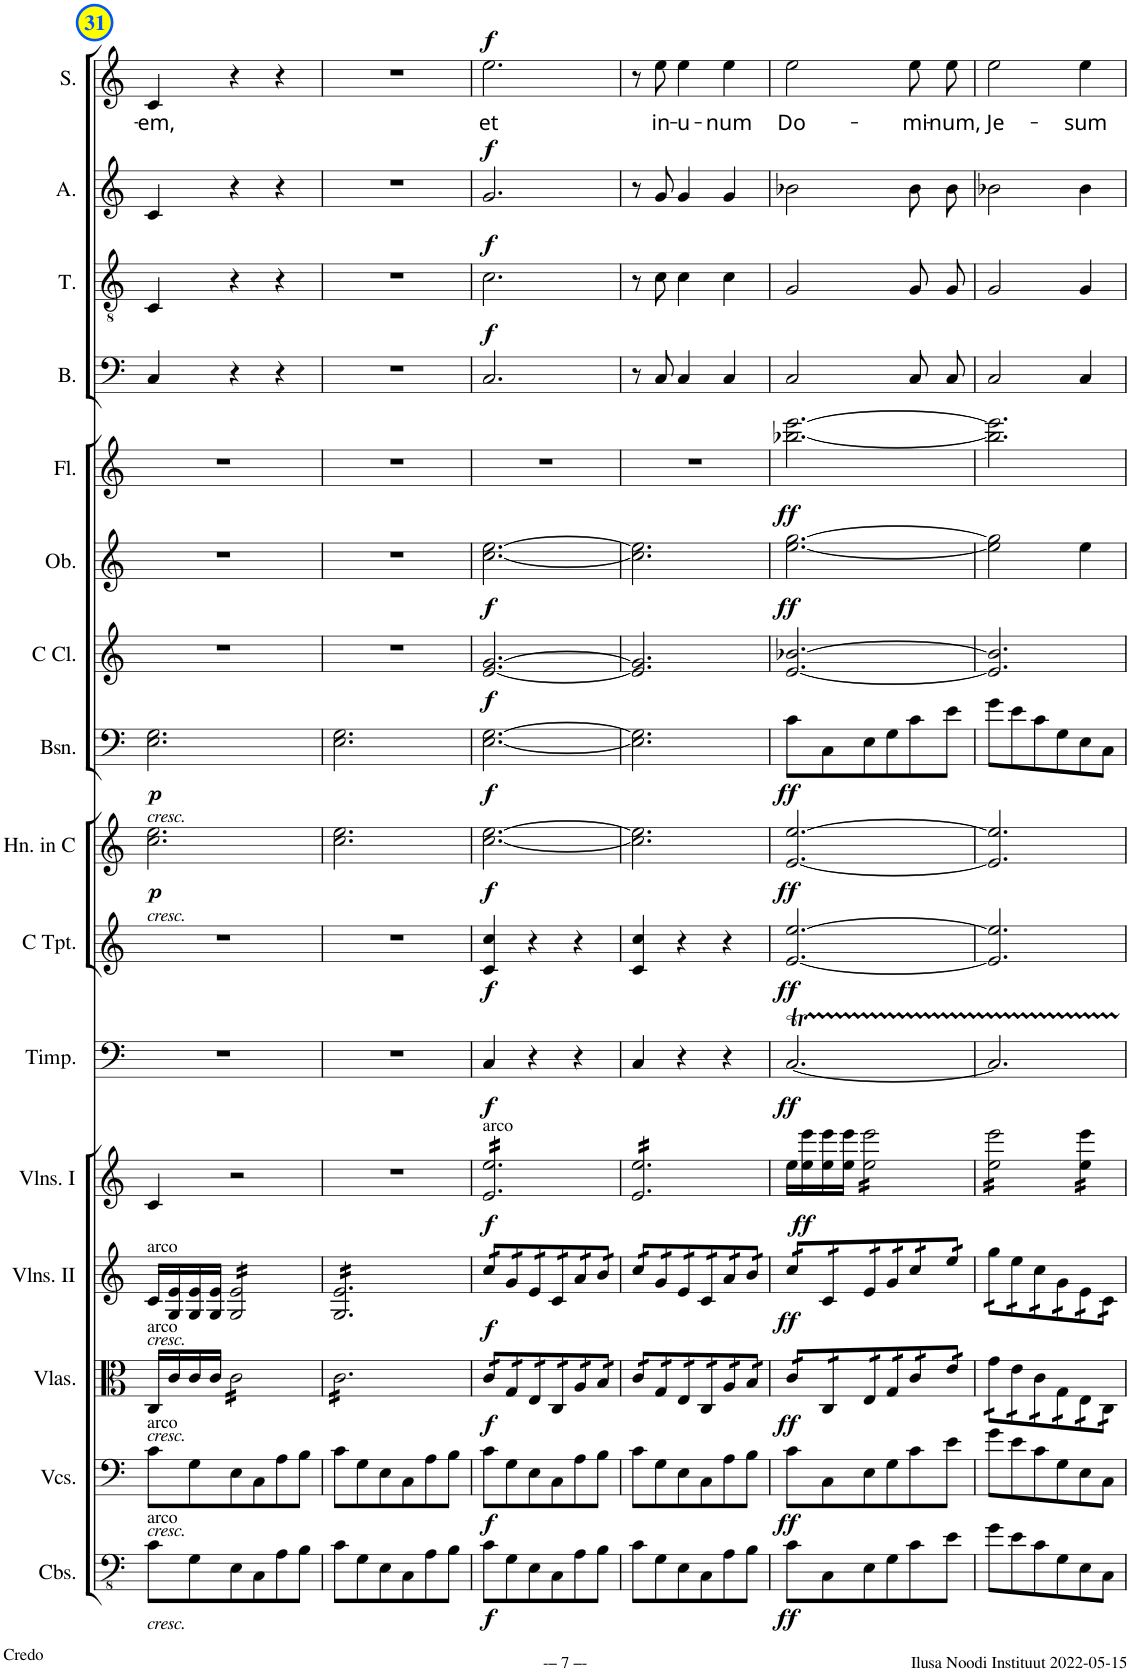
**kern	**dynam	**kern	**dynam	**kern	**dynam	**kern	**dynam	**kern	**dynam	**kern	**dynam	**kern	**dynam	**kern	**dynam	**kern	**dynam	**kern	**dynam	**kern	**dynam	**kern	**dynam	**kern	**dynam	**kern	**dynam	**kern	**dynam	**kern	**text	**dynam
*part16	*part16	*part15	*part15	*part14	*part14	*part13	*part13	*part12	*part12	*part11	*part11	*part10	*part10	*part9	*part9	*part8	*part8	*part7	*part7	*part6	*part6	*part5	*part5	*part4	*part4	*part3	*part3	*part2	*part2	*part1	*part1	*part1
*staff16	*staff16	*staff15	*staff15	*staff14	*staff14	*staff13	*staff13	*staff12	*staff12	*staff11	*staff11	*staff10	*staff10	*staff9	*staff9	*staff8	*staff8	*staff7	*staff7	*staff6	*staff6	*staff5	*staff5	*staff4	*staff4	*staff3	*staff3	*staff2	*staff2	*staff1	*staff1	*staff1
*I"Contrabasses	*	*I"Violoncellos	*	*I"Violas	*	*I"Violins II	*	*I"Violins I	*	*I"Timpani	*	*I"C Trumpet	*	*I"Horn in C	*	*I"Bassoon	*	*I"C Clarinet	*	*I"Oboe	*	*I"Flute	*	*I"Bass	*	*I"Tenor	*	*I"Alto	*	*I"Soprano	*	*
*I'Cbs.	*	*I'Vcs.	*	*I'Vlas.	*	*I'Vlns. II	*	*I'Vlns. I	*	*I'Timp.	*	*I'C Tpt.	*	*I'Hn. in C	*	*I'Bsn.	*	*I'C Cl.	*	*I'Ob.	*	*I'Fl.	*	*I'B.	*	*I'T.	*	*I'A.	*	*I'S.	*	*
!!LO:PB:g=z
*clefFv4	*	*clefF4	*	*clefC3	*	*clefG2	*	*clefG2	*	*clefF4	*	*clefG2	*	*clefG2	*	*clefF4	*	*clefG2	*	*clefG2	*	*clefG2	*	*clefF4	*	*clefGv2	*	*clefG2	*	*clefG2	*	*
*	*	*	*	*	*	*	*	*	*	*	*	*	*	*Trd4c7	*	*	*	*Trd1c2	*	*	*	*	*	*	*	*	*	*	*	*	*	*
*k[]	*	*k[]	*	*k[]	*	*k[]	*	*k[]	*	*k[]	*	*k[]	*	*k[]	*	*k[]	*	*k[]	*	*k[]	*	*k[]	*	*k[]	*	*k[]	*	*k[]	*	*k[]	*	*
*M3/4	*	*M3/4	*	*M3/4	*	*M3/4	*	*M3/4	*	*M3/4	*	*M3/4	*	*M3/4	*	*M3/4	*	*M3/4	*	*M3/4	*	*M3/4	*	*M3/4	*	*M3/4	*	*M3/4	*	*M3/4	*	*
=31	=31	=31	=31	=31	=31	=31	=31	=31	=31	=31	=31	=31	=31	=31	=31	=31	=31	=31	=31	=31	=31	=31	=31	=31	=31	=31	=31	=31	=31	=31	=31	=31
!	!	!	!	!	!	!	!	!	!	!	!	!	!	!LO:TX:a:i:t=cresc.	!	!	!	!	!	!	!	!	!	!	!	!	!	!	!	!	!	!
!	!	!	!	!	!	!	!	!	!	!	!	!LO:TX:a:i:t=cresc.	!	!	!	!	!	!	!	!	!	!	!	!	!	!	!	!	!	!	!	!
!	!	!	!	!	!	!LO:TX:a:t=arco	!	!	!	!	!	!	!	!	!	!	!	!	!	!	!	!	!	!	!	!	!	!	!	!	!	!
!	!	!	!	!LO:TX:a:i:t=cresc.	!	!	!	!	!	!	!	!	!	!	!	!	!	!	!	!	!	!	!	!	!	!	!	!	!	!	!	!
!	!	!	!	!LO:TX:a:t=arco	!	!	!	!	!	!	!	!	!	!	!	!	!	!	!	!	!	!	!	!	!	!	!	!	!	!	!	!
!	!	!LO:TX:a:i:t=cresc.	!	!	!	!	!	!	!	!	!	!	!	!	!	!	!	!	!	!	!	!	!	!	!	!	!	!	!	!	!	!
!	!	!LO:TX:a:t=arco	!	!	!	!	!	!	!	!	!	!	!	!	!	!	!	!	!	!	!	!	!	!	!	!	!	!	!	!	!	!
!LO:TX:a:i:t=cresc.	!	!	!	!	!	!	!	!	!	!	!	!	!	!	!	!	!	!	!	!	!	!	!	!	!	!	!	!	!	!	!	!
!LO:TX:b:i:t=cresc.	!	!	!	!	!	!	!	!	!	!	!	!	!	!	!	!	!	!	!	!	!	!	!	!	!	!	!	!	!	!	!	!
!LO:TX:a:t=arco	!	!	!	!	!	!	!	!	!	!	!	!	!	!	!	!	!	!	!	!	!	!	!	!	!	!	!	!	!	!	!	!
!	!	!	!	!	!	!	!	!	!	!	!	!	!	!	!LO:DY:b	!	!LO:DY:b	!	!	!	!	!	!	!	!	!	!	!	!	!	!LO:LY:b	!
8C\L	.	8c\L	.	16C/LL	.	16c/LL	.	4c/	.	2.r	.	2.r	.	2.cc\ 2.ee\	p	2.E\ 2.G\	p	2.r	.	2.r	.	2.r	.	4C/	.	4C/	.	4c/	.	4c/	-em,	.
.	.	.	.	16c/	.	16G/ 16e/	.	.	.	.	.	.	.	.	.	.	.	.	.	.	.	.	.	.	.	.	.	.	.	.	.	.
8GG\	.	8G\	.	16c/	.	16G/ 16e/	.	.	.	.	.	.	.	.	.	.	.	.	.	.	.	.	.	.	.	.	.	.	.	.	.	.
.	.	.	.	16c/JJ	.	16G/ 16e/JJ	.	.	.	.	.	.	.	.	.	.	.	.	.	.	.	.	.	.	.	.	.	.	.	.	.	.
*	*	*	*	*tremolo	*	*	*	*	*	*	*	*	*	*	*	*	*	*	*	*	*	*	*	*	*	*	*	*	*	*	*	*
*	*	*	*	*	*	*tremolo	*	*	*	*	*	*	*	*	*	*	*	*	*	*	*	*	*	*	*	*	*	*	*	*	*	*
8EE\	.	8E\	.	16c\LL	.	16G/ 16e/LL	.	2r	.	.	.	.	.	.	.	.	.	.	.	.	.	.	.	4r	.	4r	.	4r	.	4r	.	.
.	.	.	.	16c\	.	16G/ 16e/	.	.	.	.	.	.	.	.	.	.	.	.	.	.	.	.	.	.	.	.	.	.	.	.	.	.
8CC\	.	8C\	.	16c\	.	16G/ 16e/	.	.	.	.	.	.	.	.	.	.	.	.	.	.	.	.	.	.	.	.	.	.	.	.	.	.
.	.	.	.	16c\	.	16G/ 16e/	.	.	.	.	.	.	.	.	.	.	.	.	.	.	.	.	.	.	.	.	.	.	.	.	.	.
8AA\	.	8A\	.	16c\	.	16G/ 16e/	.	.	.	.	.	.	.	.	.	.	.	.	.	.	.	.	.	4r	.	4r	.	4r	.	4r	.	.
.	.	.	.	16c\	.	16G/ 16e/	.	.	.	.	.	.	.	.	.	.	.	.	.	.	.	.	.	.	.	.	.	.	.	.	.	.
8BB\J	.	8B\J	.	16c\	.	16G/ 16e/	.	.	.	.	.	.	.	.	.	.	.	.	.	.	.	.	.	.	.	.	.	.	.	.	.	.
.	.	.	.	16c\JJ	.	16G/ 16e/JJ	.	.	.	.	.	.	.	.	.	.	.	.	.	.	.	.	.	.	.	.	.	.	.	.	.	.
=32	=32	=32	=32	=32	=32	=32	=32	=32	=32	=32	=32	=32	=32	=32	=32	=32	=32	=32	=32	=32	=32	=32	=32	=32	=32	=32	=32	=32	=32	=32	=32	=32
8C\L	.	8c\L	.	16c\LL	.	16G/ 16e/LL	.	2.r	.	2.r	.	2.r	.	2.cc\ 2.ee\	.	2.E\ 2.G\	.	2.r	.	2.r	.	2.r	.	2.r	.	2.r	.	2.r	.	2.r	.	.
.	.	.	.	16c\	.	16G/ 16e/	.	.	.	.	.	.	.	.	.	.	.	.	.	.	.	.	.	.	.	.	.	.	.	.	.	.
8GG\	.	8G\	.	16c\	.	16G/ 16e/	.	.	.	.	.	.	.	.	.	.	.	.	.	.	.	.	.	.	.	.	.	.	.	.	.	.
.	.	.	.	16c\	.	16G/ 16e/	.	.	.	.	.	.	.	.	.	.	.	.	.	.	.	.	.	.	.	.	.	.	.	.	.	.
8EE\	.	8E\	.	16c\	.	16G/ 16e/	.	.	.	.	.	.	.	.	.	.	.	.	.	.	.	.	.	.	.	.	.	.	.	.	.	.
.	.	.	.	16c\	.	16G/ 16e/	.	.	.	.	.	.	.	.	.	.	.	.	.	.	.	.	.	.	.	.	.	.	.	.	.	.
8CC\	.	8C\	.	16c\	.	16G/ 16e/	.	.	.	.	.	.	.	.	.	.	.	.	.	.	.	.	.	.	.	.	.	.	.	.	.	.
.	.	.	.	16c\	.	16G/ 16e/	.	.	.	.	.	.	.	.	.	.	.	.	.	.	.	.	.	.	.	.	.	.	.	.	.	.
8AA\	.	8A\	.	16c\	.	16G/ 16e/	.	.	.	.	.	.	.	.	.	.	.	.	.	.	.	.	.	.	.	.	.	.	.	.	.	.
.	.	.	.	16c\	.	16G/ 16e/	.	.	.	.	.	.	.	.	.	.	.	.	.	.	.	.	.	.	.	.	.	.	.	.	.	.
8BB\J	.	8B\J	.	16c\	.	16G/ 16e/	.	.	.	.	.	.	.	.	.	.	.	.	.	.	.	.	.	.	.	.	.	.	.	.	.	.
.	.	.	.	16c\JJ	.	16G/ 16e/JJ	.	.	.	.	.	.	.	.	.	.	.	.	.	.	.	.	.	.	.	.	.	.	.	.	.	.
=33	=33	=33	=33	=33	=33	=33	=33	=33	=33	=33	=33	=33	=33	=33	=33	=33	=33	=33	=33	=33	=33	=33	=33	=33	=33	=33	=33	=33	=33	=33	=33	=33
!	!	!	!	!	!	!	!	!LO:TX:a:t=arco	!	!	!	!	!	!	!	!	!	!	!	!	!	!	!	!	!	!	!	!	!	!	!	!
!	!LO:DY:b	!	!LO:DY:b	!	!LO:DY:b	!	!LO:DY:b	!	!LO:DY:b	!	!LO:DY:b	!	!LO:DY:b	!	!LO:DY:b	!	!LO:DY:b	!	!LO:DY:b	!	!LO:DY:b	!	!	!	!LO:DY:a	!	!LO:DY:a	!	!LO:DY:a	!	!LO:LY:b	!LO:DY:a
*	*	*	*	*	*	*	*	*tremolo	*	*	*	*	*	*	*	*	*	*	*	*	*	*	*	*	*	*	*	*	*	*	*	*
8C\L	f	8c\L	f	16c/LL	f	16cc/LL	f	16e/ 16ee/LL	f	4C/	f	4c/ 4cc/	f	[2.cc\ [2.ee\	f	[2.E\ [2.G\	f	[2.e/ [2.g/	f	[2.cc\ [2.ee\	f	2.r	.	2.C/	f	2.c\	f	2.g/	f	2.ee\	et	f
.	.	.	.	16c/	.	16cc/	.	16e/ 16ee/	.	.	.	.	.	.	.	.	.	.	.	.	.	.	.	.	.	.	.	.	.	.	.	.
8GG\	.	8G\	.	16G/	.	16g/	.	16e/ 16ee/	.	.	.	.	.	.	.	.	.	.	.	.	.	.	.	.	.	.	.	.	.	.	.	.
.	.	.	.	16G/	.	16g/	.	16e/ 16ee/	.	.	.	.	.	.	.	.	.	.	.	.	.	.	.	.	.	.	.	.	.	.	.	.
8EE\	.	8E\	.	16E/	.	16e/	.	16e/ 16ee/	.	4r	.	4r	.	.	.	.	.	.	.	.	.	.	.	.	.	.	.	.	.	.	.	.
.	.	.	.	16E/	.	16e/	.	16e/ 16ee/	.	.	.	.	.	.	.	.	.	.	.	.	.	.	.	.	.	.	.	.	.	.	.	.
8CC\	.	8C\	.	16C/	.	16c/	.	16e/ 16ee/	.	.	.	.	.	.	.	.	.	.	.	.	.	.	.	.	.	.	.	.	.	.	.	.
.	.	.	.	16C/	.	16c/	.	16e/ 16ee/	.	.	.	.	.	.	.	.	.	.	.	.	.	.	.	.	.	.	.	.	.	.	.	.
8AA\	.	8A\	.	16A/	.	16a/	.	16e/ 16ee/	.	4r	.	4r	.	.	.	.	.	.	.	.	.	.	.	.	.	.	.	.	.	.	.	.
.	.	.	.	16A/	.	16a/	.	16e/ 16ee/	.	.	.	.	.	.	.	.	.	.	.	.	.	.	.	.	.	.	.	.	.	.	.	.
8BB\J	.	8B\J	.	16B/	.	16b/	.	16e/ 16ee/	.	.	.	.	.	.	.	.	.	.	.	.	.	.	.	.	.	.	.	.	.	.	.	.
.	.	.	.	16B/JJ	.	16b/JJ	.	16e/ 16ee/JJ	.	.	.	.	.	.	.	.	.	.	.	.	.	.	.	.	.	.	.	.	.	.	.	.
=34	=34	=34	=34	=34	=34	=34	=34	=34	=34	=34	=34	=34	=34	=34	=34	=34	=34	=34	=34	=34	=34	=34	=34	=34	=34	=34	=34	=34	=34	=34	=34	=34
8C\L	.	8c\L	.	16c/LL	.	16cc/LL	.	16e/ 16ee/LL	.	4C/	.	4c/ 4cc/	.	2.cc\] 2.ee\]	.	2.E\] 2.G\]	.	2.e/] 2.g/]	.	2.cc\] 2.ee\]	.	2.r	.	8r	.	8r	.	8r	.	8r	.	.
.	.	.	.	16c/	.	16cc/	.	16e/ 16ee/	.	.	.	.	.	.	.	.	.	.	.	.	.	.	.	.	.	.	.	.	.	.	.	.
!	!	!	!	!	!	!	!	!	!	!	!	!	!	!	!	!	!	!	!	!	!	!	!	!	!	!	!	!	!	!	!LO:LY:b	!
8GG\	.	8G\	.	16G/	.	16g/	.	16e/ 16ee/	.	.	.	.	.	.	.	.	.	.	.	.	.	.	.	8C/	.	8c\	.	8g/	.	8ee\	in-	.
.	.	.	.	16G/	.	16g/	.	16e/ 16ee/	.	.	.	.	.	.	.	.	.	.	.	.	.	.	.	.	.	.	.	.	.	.	.	.
!	!	!	!	!	!	!	!	!	!	!	!	!	!	!	!	!	!	!	!	!	!	!	!	!	!	!	!	!	!	!	!LO:LY:b	!
8EE\	.	8E\	.	16E/	.	16e/	.	16e/ 16ee/	.	4r	.	4r	.	.	.	.	.	.	.	.	.	.	.	4C/	.	4c\	.	4g/	.	4ee\	-u-	.
.	.	.	.	16E/	.	16e/	.	16e/ 16ee/	.	.	.	.	.	.	.	.	.	.	.	.	.	.	.	.	.	.	.	.	.	.	.	.
8CC\	.	8C\	.	16C/	.	16c/	.	16e/ 16ee/	.	.	.	.	.	.	.	.	.	.	.	.	.	.	.	.	.	.	.	.	.	.	.	.
.	.	.	.	16C/	.	16c/	.	16e/ 16ee/	.	.	.	.	.	.	.	.	.	.	.	.	.	.	.	.	.	.	.	.	.	.	.	.
!	!	!	!	!	!	!	!	!	!	!	!	!	!	!	!	!	!	!	!	!	!	!	!	!	!	!	!	!	!	!	!LO:LY:b	!
8AA\	.	8A\	.	16A/	.	16a/	.	16e/ 16ee/	.	4r	.	4r	.	.	.	.	.	.	.	.	.	.	.	4C/	.	4c\	.	4g/	.	4ee\	-num	.
.	.	.	.	16A/	.	16a/	.	16e/ 16ee/	.	.	.	.	.	.	.	.	.	.	.	.	.	.	.	.	.	.	.	.	.	.	.	.
8BB\J	.	8B\J	.	16B/	.	16b/	.	16e/ 16ee/	.	.	.	.	.	.	.	.	.	.	.	.	.	.	.	.	.	.	.	.	.	.	.	.
.	.	.	.	16B/JJ	.	16b/JJ	.	16e/ 16ee/JJ	.	.	.	.	.	.	.	.	.	.	.	.	.	.	.	.	.	.	.	.	.	.	.	.
*	*	*	*	*	*	*	*	*Xtremolo	*	*	*	*	*	*	*	*	*	*	*	*	*	*	*	*	*	*	*	*	*	*	*	*
=35	=35	=35	=35	=35	=35	=35	=35	=35	=35	=35	=35	=35	=35	=35	=35	=35	=35	=35	=35	=35	=35	=35	=35	=35	=35	=35	=35	=35	=35	=35	=35	=35
!	!LO:DY:b	!	!LO:DY:b	!	!LO:DY:b	!	!LO:DY:b	!	!	!	!LO:DY:b	!	!LO:DY:b	!	!LO:DY:b	!	!LO:DY:b	!	!	!	!LO:DY:b	!	!LO:DY:b	!	!	!	!	!	!	!	!LO:LY:b	!
8C\L	ff	8c\L	ff	16c/LL	ff	16cc/LL	ff	16ee\LL	.	[2.CT/	ff	[2.e/ [2.ee/	ff	[2.e/ [2.ee/	ff	8c\L	ff	[2.e/ [2.b-X/	.	[2.ee\ [2.gg\	ff	[2.bb-X\ [2.eee\	ff	2C/	.	2G/	.	2b-X\	.	2ee\	Do-	.
!	!	!	!	!	!	!	!	!	!LO:DY:b	!	!	!	!	!	!	!	!	!	!	!	!	!	!	!	!	!	!	!	!	!	!	!
.	.	.	.	16c/	.	16cc/	.	16ee\ 16eee\	ff	.	.	.	.	.	.	.	.	.	.	.	.	.	.	.	.	.	.	.	.	.	.	.
8CC\	.	8C\	.	16C/	.	16c/	.	16ee\ 16eee\	.	.	.	.	.	.	.	8C\	.	.	.	.	.	.	.	.	.	.	.	.	.	.	.	.
.	.	.	.	16C/	.	16c/	.	16ee\ 16eee\JJ	.	.	.	.	.	.	.	.	.	.	.	.	.	.	.	.	.	.	.	.	.	.	.	.
*	*	*	*	*	*	*	*	*tremolo	*	*	*	*	*	*	*	*	*	*	*	*	*	*	*	*	*	*	*	*	*	*	*	*
8EE\	.	8E\	.	16E/	.	16e/	.	16ee\ 16eee\LL	.	.	.	.	.	.	.	8E\	.	.	.	.	.	.	.	.	.	.	.	.	.	.	.	.
.	.	.	.	16E/	.	16e/	.	16ee\ 16eee\	.	.	.	.	.	.	.	.	.	.	.	.	.	.	.	.	.	.	.	.	.	.	.	.
8GG\	.	8G\	.	16G/	.	16g/	.	16ee\ 16eee\	.	.	.	.	.	.	.	8G\	.	.	.	.	.	.	.	.	.	.	.	.	.	.	.	.
.	.	.	.	16G/	.	16g/	.	16ee\ 16eee\	.	.	.	.	.	.	.	.	.	.	.	.	.	.	.	.	.	.	.	.	.	.	.	.
!	!	!	!	!	!	!	!	!	!	!	!	!	!	!	!	!	!	!	!	!	!	!	!	!	!	!	!	!	!	!	!LO:LY:b	!
8C\	.	8c\	.	16c/	.	16cc/	.	16ee\ 16eee\	.	.	.	.	.	.	.	8c\	.	.	.	.	.	.	.	8C/L	.	8G/L	.	8b-\L	.	8ee\L	-mi-	.
.	.	.	.	16c/	.	16cc/	.	16ee\ 16eee\	.	.	.	.	.	.	.	.	.	.	.	.	.	.	.	.	.	.	.	.	.	.	.	.
!	!	!	!	!	!	!	!	!	!	!	!	!	!	!	!	!	!	!	!	!	!	!	!	!	!	!	!	!	!	!	!LO:LY:b	!
8E\J	.	8e\J	.	16e/	.	16ee/	.	16ee\ 16eee\	.	.	.	.	.	.	.	8e\J	.	.	.	.	.	.	.	8C/J	.	8G/J	.	8b-\J	.	8ee\J	-num,	.
.	.	.	.	16e/JJ	.	16ee/JJ	.	16ee\ 16eee\JJ	.	.	.	.	.	.	.	.	.	.	.	.	.	.	.	.	.	.	.	.	.	.	.	.
=36	=36	=36	=36	=36	=36	=36	=36	=36	=36	=36	=36	=36	=36	=36	=36	=36	=36	=36	=36	=36	=36	=36	=36	=36	=36	=36	=36	=36	=36	=36	=36	=36
!	!	!	!	!	!	!	!	!	!	!	!	!	!	!	!	!	!	!	!	!	!	!	!	!	!	!	!	!	!	!	!LO:LY:b	!
8G\L	.	8g\L	.	16g\LL	.	16gg\LL	.	16ee\ 16eee\LL	.	2.CTTT/]	.	2.e/] 2.ee/]	.	2.e/] 2.ee/]	.	8g\L	.	2.e/] 2.b-/]	.	2ee\] 2gg\]	.	2.bb-\] 2.eee\]	.	2C/	.	2G/	.	2b-X\	.	2ee\	Je-	.
.	.	.	.	16g\	.	16gg\	.	16ee\ 16eee\	.	.	.	.	.	.	.	.	.	.	.	.	.	.	.	.	.	.	.	.	.	.	.	.
8E\	.	8e\	.	16e\	.	16ee\	.	16ee\ 16eee\	.	.	.	.	.	.	.	8e\	.	.	.	.	.	.	.	.	.	.	.	.	.	.	.	.
.	.	.	.	16e\	.	16ee\	.	16ee\ 16eee\	.	.	.	.	.	.	.	.	.	.	.	.	.	.	.	.	.	.	.	.	.	.	.	.
8C\	.	8c\	.	16c\	.	16cc\	.	16ee\ 16eee\	.	.	.	.	.	.	.	8c\	.	.	.	.	.	.	.	.	.	.	.	.	.	.	.	.
.	.	.	.	16c\	.	16cc\	.	16ee\ 16eee\	.	.	.	.	.	.	.	.	.	.	.	.	.	.	.	.	.	.	.	.	.	.	.	.
8GG\	.	8G\	.	16G\	.	16g\	.	16ee\ 16eee\	.	.	.	.	.	.	.	8G\	.	.	.	.	.	.	.	.	.	.	.	.	.	.	.	.
.	.	.	.	16G\	.	16g\	.	16ee\ 16eee\JJ	.	.	.	.	.	.	.	.	.	.	.	.	.	.	.	.	.	.	.	.	.	.	.	.
!	!	!	!	!	!	!	!	!	!	!	!	!	!	!	!	!	!	!	!	!	!	!	!	!	!	!	!	!	!	!	!LO:LY:b	!
8EE\	.	8E\	.	16E\	.	16e\	.	16ee\ 16eee\LL	.	.	.	.	.	.	.	8E\	.	.	.	4ee\	.	.	.	4C/	.	4G/	.	4b-\	.	4ee\	-sum	.
.	.	.	.	16E\	.	16e\	.	16ee\ 16eee\	.	.	.	.	.	.	.	.	.	.	.	.	.	.	.	.	.	.	.	.	.	.	.	.
8CC\J	.	8C\J	.	16C\	.	16c\	.	16ee\ 16eee\	.	.	.	.	.	.	.	8C\J	.	.	.	.	.	.	.	.	.	.	.	.	.	.	.	.
.	.	.	.	16C\JJ	.	16c\JJ	.	16ee\ 16eee\JJ	.	.	.	.	.	.	.	.	.	.	.	.	.	.	.	.	.	.	.	.	.	.	.	.
*	*	*	*	*	*	*	*	*Xtremolo	*	*	*	*	*	*	*	*	*	*	*	*	*	*	*	*	*	*	*	*	*	*	*	*
*	*	*	*	*	*	*Xtremolo	*	*	*	*	*	*	*	*	*	*	*	*	*	*	*	*	*	*	*	*	*	*	*	*	*	*
*	*	*	*	*Xtremolo	*	*	*	*	*	*	*	*	*	*	*	*	*	*	*	*	*	*	*	*	*	*	*	*	*	*	*	*
=	=	=	=	=	=	=	=	=	=	=	=	=	=	=	=	=	=	=	=	=	=	=	=	=	=	=	=	=	=	=	=	=
*-	*-	*-	*-	*-	*-	*-	*-	*-	*-	*-	*-	*-	*-	*-	*-	*-	*-	*-	*-	*-	*-	*-	*-	*-	*-	*-	*-	*-	*-	*-	*-	*-
